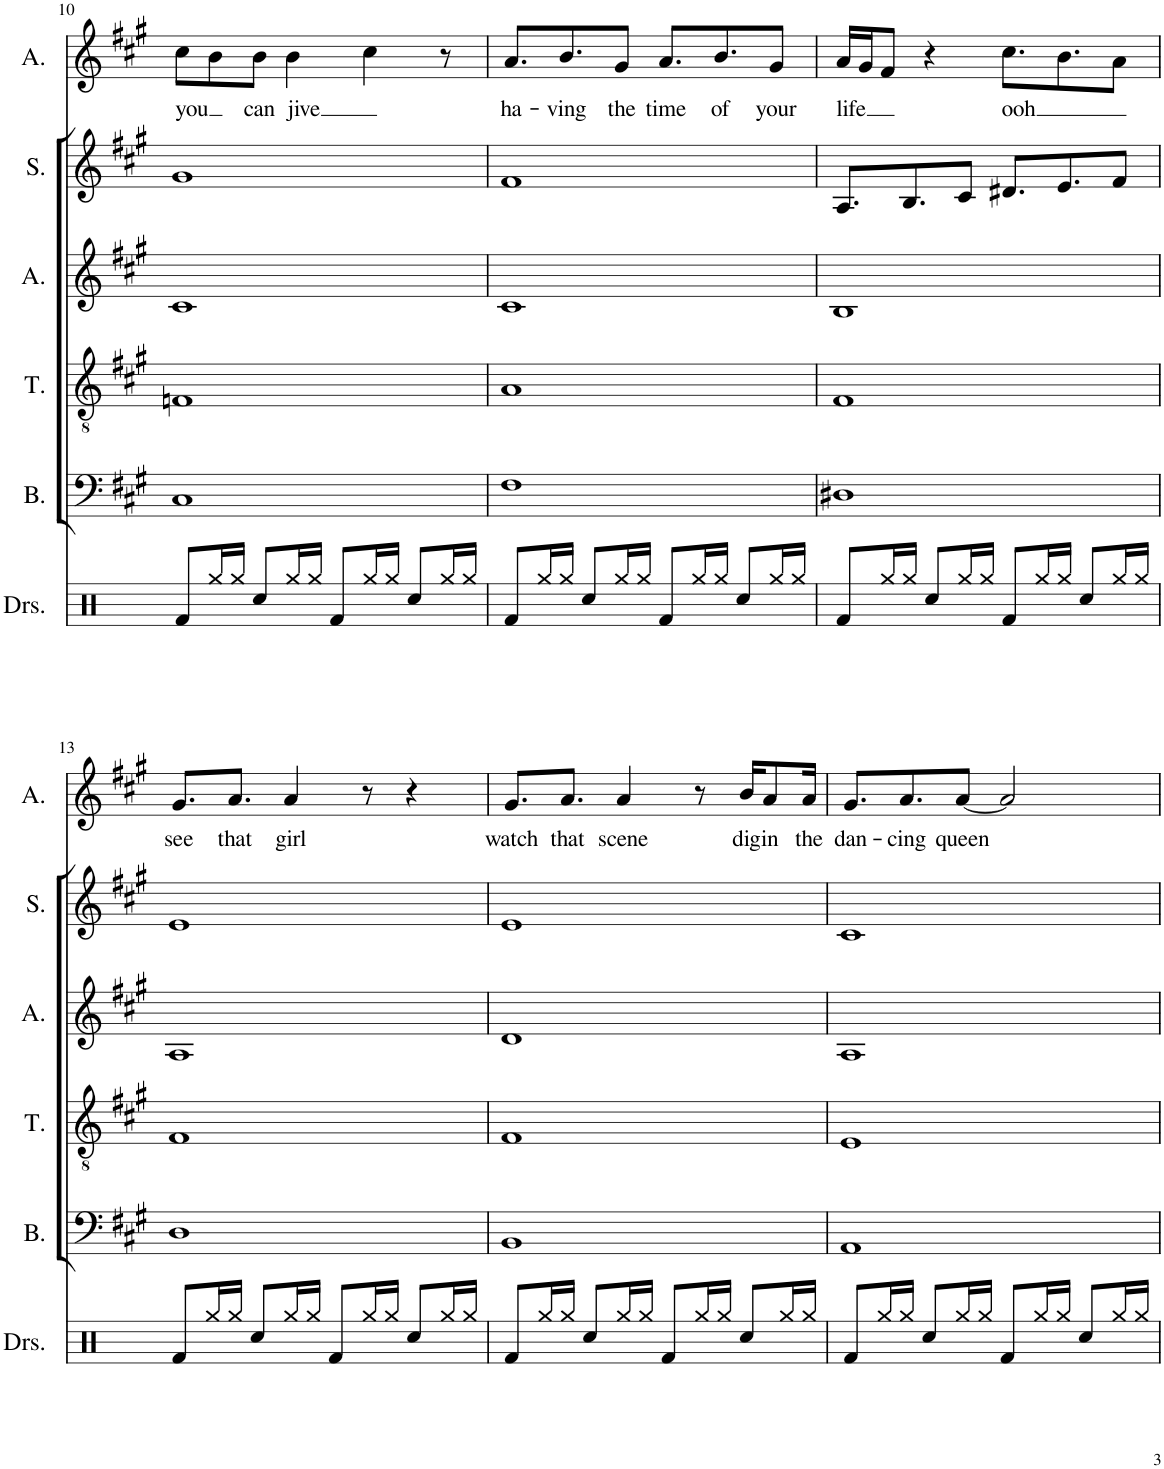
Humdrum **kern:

**kern	**kern	**kern	**kern	**kern	**kern	**text
*part6	*part5	*part4	*part3	*part2	*part1	*part1
*staff6	*staff5	*staff4	*staff3	*staff2	*staff1	*staff1
*I"Drumset	*I"Bass	*I"Tenor	*I"Alto	*I"Soprano	*I"Alto	*
*I'Drs.	*I'B.	*I'T.	*I'A.	*I'S.	*I'A.	*
!!LO:PB:g=z
*clefX	*clefF4	*clefGv2	*clefG2	*clefG2	*clefG2	*
*k[]	*k[f#c#g#]	*k[f#c#g#]	*k[f#c#g#]	*k[f#c#g#]	*k[f#c#g#]	*
*M4/4	*M4/4	*M4/4	*M4/4	*M4/4	*M4/4	*
=10	=10	=10	=10	=10	=10	=10
!	!	!	!	!	!	!LO:LY:b
8Rf/L	1C#	1Fn	1c#	1g#	8cc#\L	you
16Rgg/L	.	.	.	.	8b\	.
16Rgg/JJ	.	.	.	.	.	.
!	!	!	!	!	!	!LO:LY:b
8Rcc/L	.	.	.	.	8b\J	can
!	!	!	!	!	!	!LO:LY:b
16Rgg/L	.	.	.	.	4b\	jive
16Rgg/JJ	.	.	.	.	.	.
8Rf/L	.	.	.	.	.	.
16Rgg/L	.	.	.	.	4cc#\	.
16Rgg/JJ	.	.	.	.	.	.
8Rcc/L	.	.	.	.	.	.
16Rgg/L	.	.	.	.	8r	.
16Rgg/JJ	.	.	.	.	.	.
=11	=11	=11	=11	=11	=11	=11
!	!	!	!	!	!	!LO:LY:b
8Rf/L	1F#	1A	1c#	1f#	8.a/L	ha-
16Rgg/L	.	.	.	.	.	.
!	!	!	!	!	!	!LO:LY:b
16Rgg/JJ	.	.	.	.	8.b/	-ving
8Rcc/L	.	.	.	.	.	.
!	!	!	!	!	!	!LO:LY:b
16Rgg/L	.	.	.	.	8g#/J	the
16Rgg/JJ	.	.	.	.	.	.
!	!	!	!	!	!	!LO:LY:b
8Rf/L	.	.	.	.	8.a/L	time
16Rgg/L	.	.	.	.	.	.
!	!	!	!	!	!	!LO:LY:b
16Rgg/JJ	.	.	.	.	8.b/	of
8Rcc/L	.	.	.	.	.	.
!	!	!	!	!	!	!LO:LY:b
16Rgg/L	.	.	.	.	8g#/J	your
16Rgg/JJ	.	.	.	.	.	.
=12	=12	=12	=12	=12	=12	=12
!	!	!	!	!	!	!LO:LY:b
8Rf/L	1D#X	1F#	1B	8.A/L	16a/LL	life
.	.	.	.	.	16g#/J	.
16Rgg/L	.	.	.	.	8f#/J	.
16Rgg/JJ	.	.	.	8.B/	.	.
8Rcc/L	.	.	.	.	4r	.
16Rgg/L	.	.	.	8c#/J	.	.
16Rgg/JJ	.	.	.	.	.	.
!	!	!	!	!	!	!LO:LY:b
8Rf/L	.	.	.	8.d#X/L	8.cc#\L	ooh
16Rgg/L	.	.	.	.	.	.
16Rgg/JJ	.	.	.	8.e/	8.b\	.
8Rcc/L	.	.	.	.	.	.
16Rgg/L	.	.	.	8f#/J	8a\J	.
16Rgg/JJ	.	.	.	.	.	.
!!LO:LB:g=z
=13	=13	=13	=13	=13	=13	=13
!	!	!	!	!	!	!LO:LY:b
8Rf/L	1D	1F#	1A	1e	8.g#/L	see
16Rgg/L	.	.	.	.	.	.
!	!	!	!	!	!	!LO:LY:b
16Rgg/JJ	.	.	.	.	8.a/J	that
8Rcc/L	.	.	.	.	.	.
!	!	!	!	!	!	!LO:LY:b
16Rgg/L	.	.	.	.	4a/	girl
16Rgg/JJ	.	.	.	.	.	.
8Rf/L	.	.	.	.	.	.
16Rgg/L	.	.	.	.	8r	.
16Rgg/JJ	.	.	.	.	.	.
8Rcc/L	.	.	.	.	4r	.
16Rgg/L	.	.	.	.	.	.
16Rgg/JJ	.	.	.	.	.	.
=14	=14	=14	=14	=14	=14	=14
!	!	!	!	!	!	!LO:LY:b
8Rf/L	1BB	1F#	1d	1e	8.g#/L	watch
16Rgg/L	.	.	.	.	.	.
!	!	!	!	!	!	!LO:LY:b
16Rgg/JJ	.	.	.	.	8.a/J	that
8Rcc/L	.	.	.	.	.	.
!	!	!	!	!	!	!LO:LY:b
16Rgg/L	.	.	.	.	4a/	scene
16Rgg/JJ	.	.	.	.	.	.
8Rf/L	.	.	.	.	.	.
16Rgg/L	.	.	.	.	8r	.
16Rgg/JJ	.	.	.	.	.	.
!	!	!	!	!	!	!LO:LY:b
8Rcc/L	.	.	.	.	16b/KL	dig
!	!	!	!	!	!	!LO:LY:b
.	.	.	.	.	8a/	in
16Rgg/L	.	.	.	.	.	.
!	!	!	!	!	!	!LO:LY:b
16Rgg/JJ	.	.	.	.	16a/Jk	the
=15	=15	=15	=15	=15	=15	=15
!	!	!	!	!	!	!LO:LY:b
8Rf/L	1AA	1E	1A	1c#	8.g#/L	dan-
16Rgg/L	.	.	.	.	.	.
!	!	!	!	!	!	!LO:LY:b
16Rgg/JJ	.	.	.	.	8.a/	-cing
8Rcc/L	.	.	.	.	.	.
!	!	!	!	!	!	!LO:LY:b
16Rgg/L	.	.	.	.	[8a/J	queen
16Rgg/JJ	.	.	.	.	.	.
8Rf/L	.	.	.	.	2a/]	.
16Rgg/L	.	.	.	.	.	.
16Rgg/JJ	.	.	.	.	.	.
8Rcc/L	.	.	.	.	.	.
16Rgg/L	.	.	.	.	.	.
16Rgg/JJ	.	.	.	.	.	.
=	=	=	=	=	=	=
*-	*-	*-	*-	*-	*-	*-
